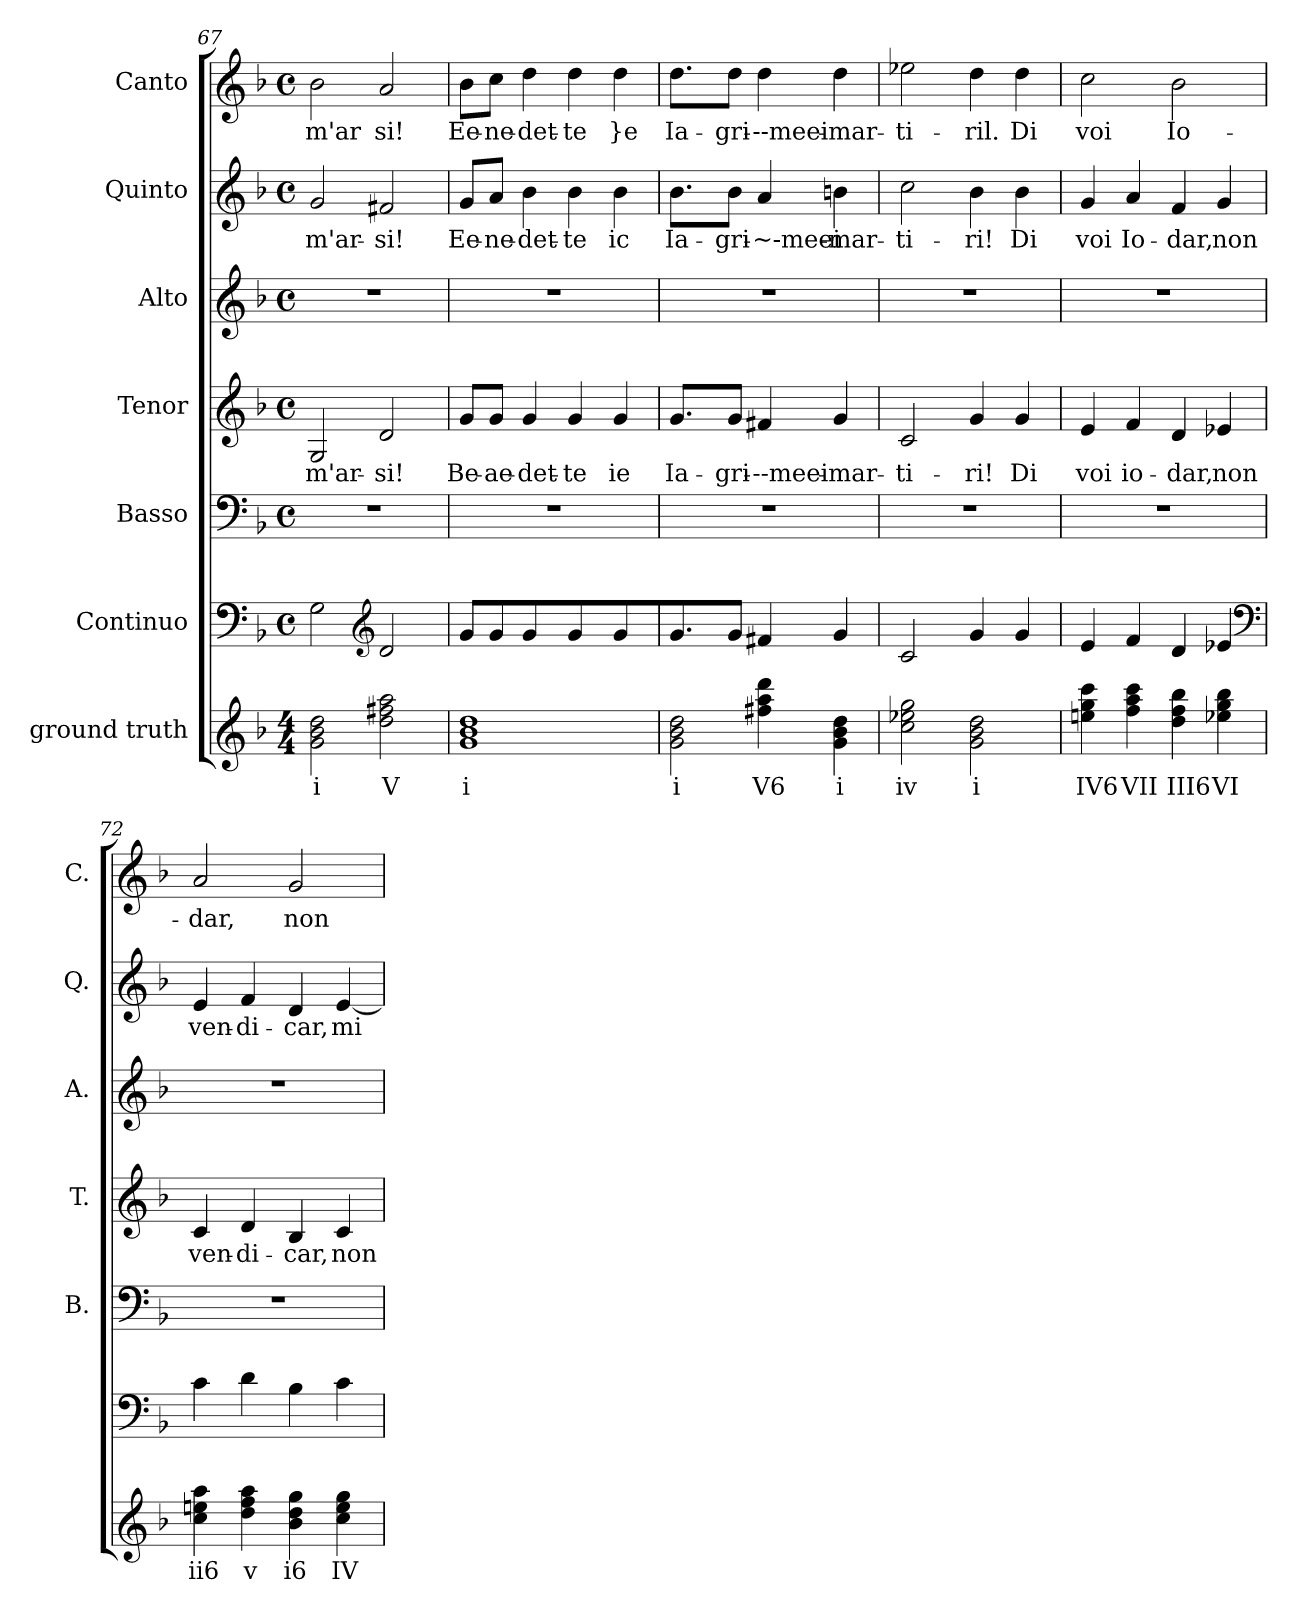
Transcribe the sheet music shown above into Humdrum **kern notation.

**kern	**text	**kern	**kern	**kern	**text	**kern	**kern	**text	**kern	**text
*part7	*part7	*part6	*part5	*part4	*part4	*part3	*part2	*part2	*part1	*part1
*staff7	*staff7	*staff6	*staff5	*staff4	*staff4	*staff3	*staff2	*staff2	*staff1	*staff1
*I"ground truth	*	*I"Continuo	*I"Basso	*I"Tenor	*	*I"Alto	*I"Quinto	*	*I"Canto	*
*	*	*	*I'B.	*I'T.	*	*I'A.	*I'Q.	*	*I'C.	*
*	*	*clefF4	*clefF4	*clefG2	*	*clefG2	*clefG2	*	*clefG2	*
*k[b-]	*	*k[b-]	*k[b-]	*k[b-]	*	*k[b-]	*k[b-]	*	*k[b-]	*
*	*	*F:	*F:	*F:	*	*F:	*F:	*	*F:	*
*M4/4	*	*M4/4	*M4/4	*M4/4	*	*M4/4	*M4/4	*	*M4/4	*
*	*	*met(c)	*met(c)	*met(c)	*	*met(c)	*met(c)	*	*met(c)	*
=67	=67	=67	=67	=67	=67	=67	=67	=67	=67	=67
2g 2b- 2dd	i	2G	1r	2G	-m'ar-	1r	2g	-m'ar-	2b-	-m'ar
*	*	*clefG2	*	*	*	*	*	*	*	*
2dd 2ff#X 2aa	V	2d	.	2d	-si!	.	2f#	-si!	2a	-si!
=68	=68	=68	=68	=68	=68	=68	=68	=68	=68	=68
1g 1b- 1dd	i	8gL	1r	8gJ	-Be-	1r	8gJ	-Ee-	8b-J	-Ee-
.	.	8g	.	8gJ	-ae-	.	8aJ	-ne-	8ccJ	-ne-
.	.	4g	.	4g	-det-	.	4b-	-det-	4dd	-det-
.	.	4g	.	4g	-te	.	4b-	-te	4dd	-te
.	.	4g	.	4g	-ie	.	4b-	-ic	4dd	-}e
!!LO:LB:g=z
=69	=69	=69	=69	=69	=69	=69	=69	=69	=69	=69
2g 2b- 2dd	i	4.g	1r	4.g	-Ia-	1r	4.b-	-Ia-	4.dd	-Ia-
.	.	8gJ	.	8gJ	-gri-	.	8b-J	-gri-	8ddJ	-gri-
4ff#X 4aa 4ddd	V6	4f#	.	4f#	---meei-	.	4a	-~-meei-	4dd	---meei-
4g 4b- 4dd	i	4g	.	4g	-mar-	.	4b	-mar-	4dd	-mar-
=70	=70	=70	=70	=70	=70	=70	=70	=70	=70	=70
2cc 2ee-X 2gg	iv	2c	1r	2c	-ti-	1r	2cc	-ti-	2ee-	-ti-
2g 2b- 2dd	i	4g	.	4g	-ri!	.	4b-	-ri!	4dd	-ril.
.	.	4g	.	4g	-Di	.	4b-	-Di	4dd	-Di
=71	=71	=71	=71	=71	=71	=71	=71	=71	=71	=71
4een 4gg 4ccc	IV6	4e	1r	4e	-voi	1r	4g	-voi	2cc	-voi
4ff 4aa 4ccc	VII	4f	.	4f	-io-	.	4a	-Io-	.	.
4dd 4ff 4bb-	III6	4d	.	4d	-dar,	.	4f	-dar,	2b-	-Io-
4ee-X 4gg 4bb-	VI	4e-	.	4e-	-non	.	4g	-non	.	.
*	*	*clefF4	*	*	*	*	*	*	*	*
=72	=72	=72	=72	=72	=72	=72	=72	=72	=72	=72
4cc 4een 4aa	ii6	4c	1r	4c	-ven-	1r	4e	-ven-	2a	-dar,
4dd 4ff 4aa	v	4d	.	4d	-di-	.	4f	-di-	.	.
4b- 4dd 4gg	i6	4B-	.	4B-	-car,	.	4d	-car,	2g	-non
4cc 4ee 4gg	IV	4c	.	4c	-non	.	[4e	-mi	.	.
=	=	=	=	=	=	=	=	=	=	=
*-	*-	*-	*-	*-	*-	*-	*-	*-	*-	*-
